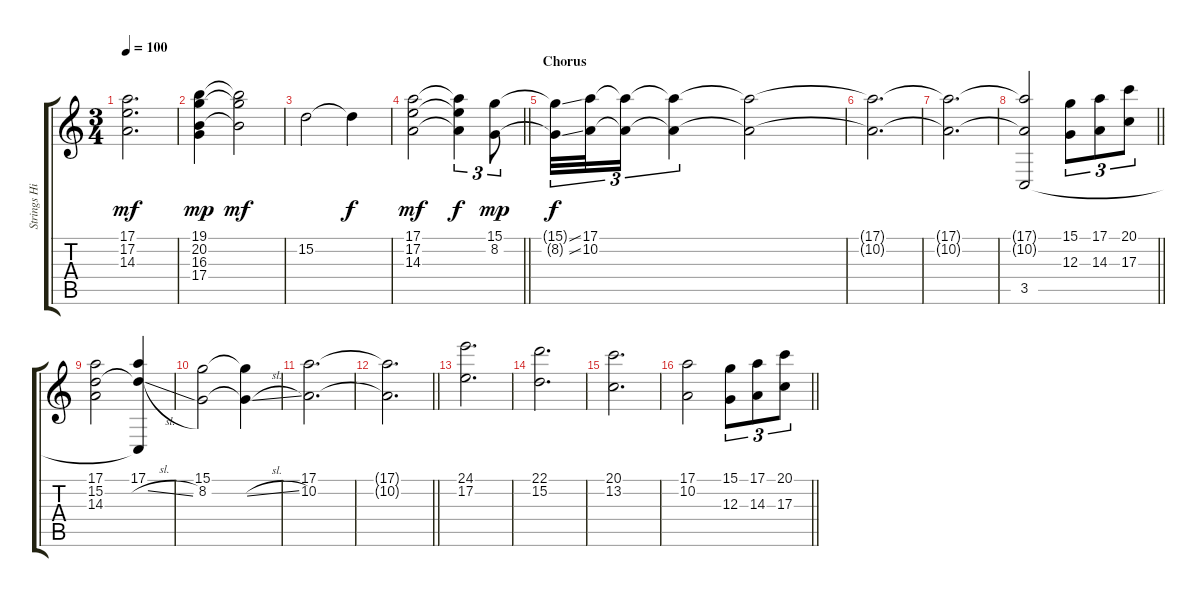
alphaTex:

\track ("Strings High" "Strings Hi") {instrument stringensemble1}
\staff {score tabs}
\tuning (E4 B3 G3 D3 A2 E2) {hide}
\ts (3 4)
\tempo 100
\clef g2
\ks c
(17.1 17.2 14.3).2{d dy mf} |
(19.1 20.2 16.3 17.4).4{dy mp} (19.1{t} 20.2{t} 16.3{t}).2{dy mf} |
15.2.2 15.2{t}.4{dy f} |
\barLineRight lightlight
(17.1 17.2 14.3).2{dy mf} (17.1{t} 17.2{t} 14.3{t}).4{tu (3 2) dy f} (15.1 8.2).8{tu (3 2) dy mp} |
\section ("" "Chorus")
(15.1{ss t} 8.2{ss t}).32{tu (3 2) dy f} (17.1 10.2).32{tu (3 2)} (17.1{t} 10.2{t}).16{tu (3 2)} (17.1{t} 10.2{t}).4{tu (3 2)} (17.1{t} 10.2{t}).2 |
(17.1{t} 10.2{t}).2{d} |
(17.1{t} 10.2{t}).2{d} |
\barLineRight lightlight
(17.1{t} 10.2{t} 3.5).2 (15.1 12.3).8{tu (3 2)} (17.1 14.3).8{tu (3 2)} (20.1 17.3).8{tu (3 2)} |
(17.1 15.2 14.3).2 (17.1 15.2{sl t} 3.5{t}).4 |
(15.1 8.2).2 (15.1{t} 8.2{sl t}).4 |
(17.1 10.2).2{d} |
\barLineRight lightlight
(17.1{t} 10.2{t}).2{d} |
(24.1 17.2).2{d} |
(22.1 15.2).2{d} |
(20.1 13.2).2{d} |
\barLineRight lightlight
(17.1 10.2).2 (15.1 12.3).8{tu (3 2)} (17.1 14.3).8{tu (3 2)} (20.1 17.3).8{tu (3 2)}
